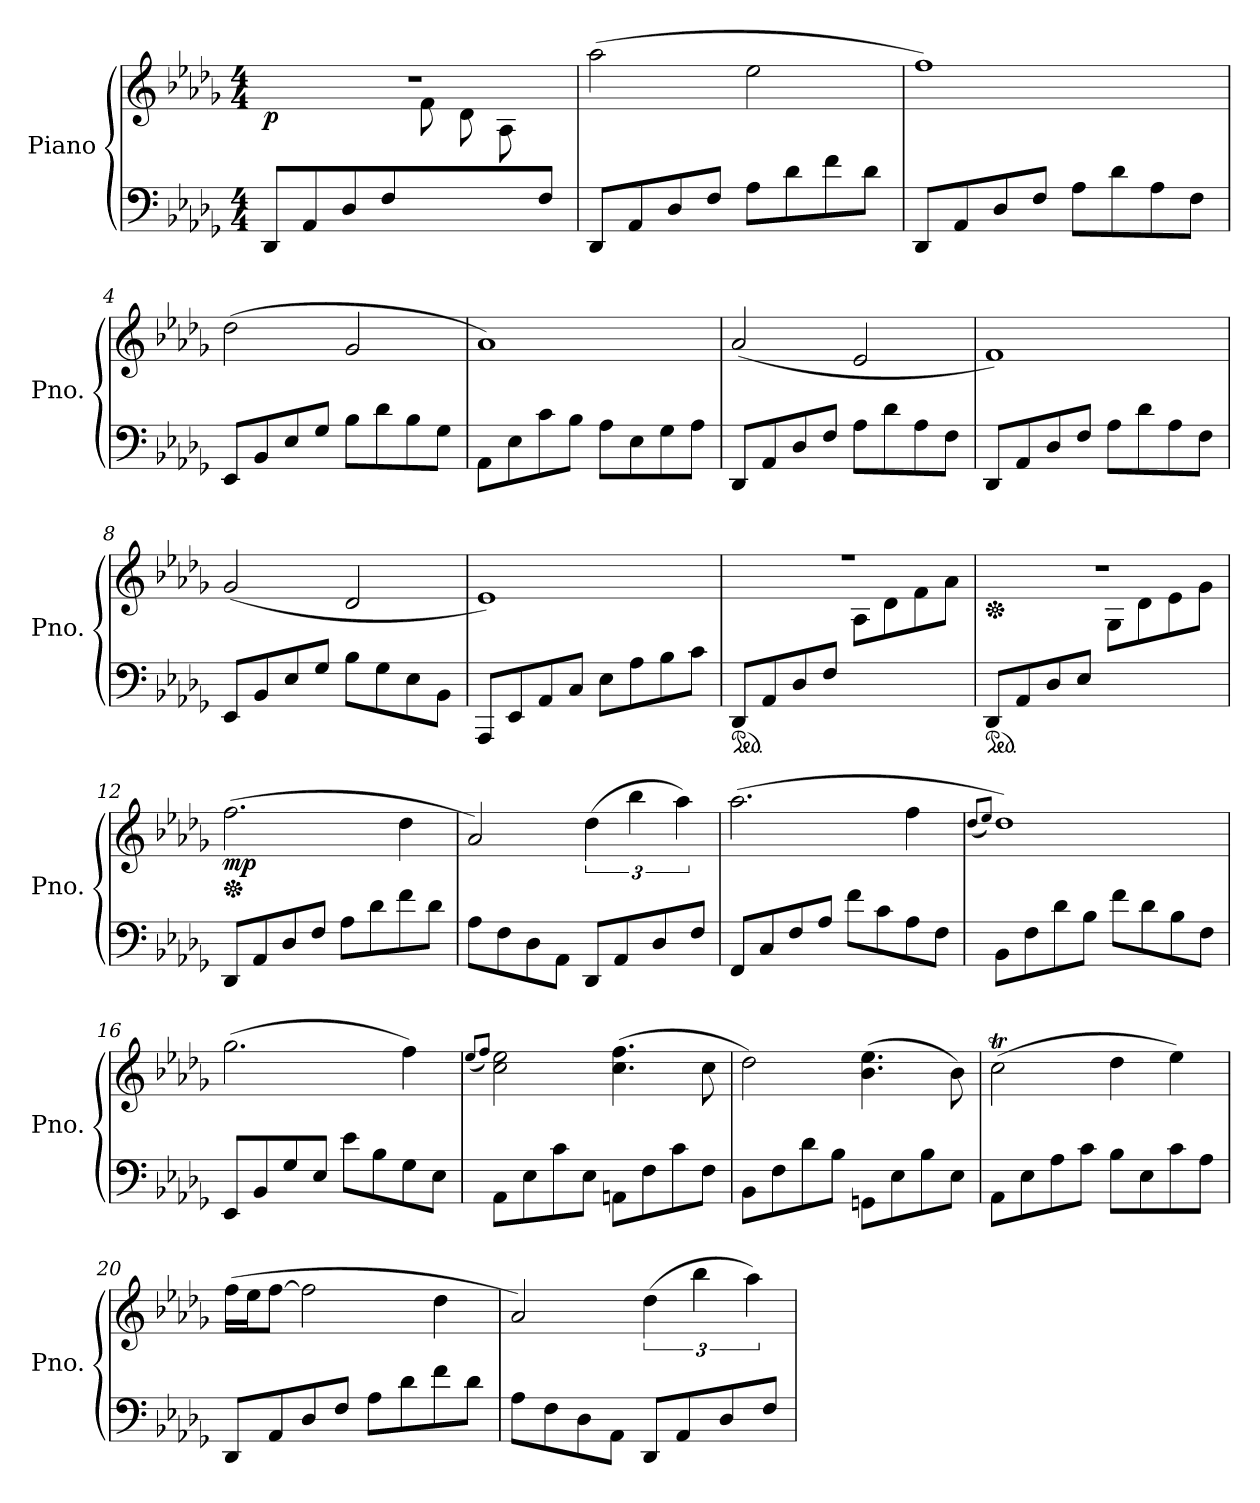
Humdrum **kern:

**kern	**kern	**dynam
*part1	*part1	*part1
*staff2	*staff1	*staff1/2
*I"Piano	*	*
*I'Pno.	*	*
*clefF4	*clefG2	*
*k[b-e-a-d-g-]	*k[b-e-a-d-g-]	*
*M4/4	*M4/4	*
*MM107	*MM107	*
=1	=1	=1
*	*^	*
!	!	!	!LO:DY:b
8DD-/L	1r	2ryy	p
8AA-/	.	.	.
8D-/	.	.	.
8F/J	.	.	.
4.ryy	.	8f\L	.
.	.	8d-\	.
.	.	8A-\	.
8F/J	.	8ryy	.
*	*v	*v	*
=2	=2	=2
8DD-/L	(>2aa-\	.
8AA-/	.	.
8D-/	.	.
8F/J	.	.
8A-\L	2ee-\	.
8d-\	.	.
8f\	.	.
8d-\J	.	.
=3	=3	=3
8DD-/L	1ff)	.
8AA-/	.	.
8D-/	.	.
8F/J	.	.
8A-\L	.	.
8d-\	.	.
8A-\	.	.
8F\J	.	.
=4	=4	=4
8EE-/L	(>2dd-\	.
8BB-/	.	.
8E-/	.	.
8G-/J	.	.
8B-\L	2g-/	.
8d-\	.	.
8B-\	.	.
8G-\J	.	.
!!LO:LB:g=z
=5	=5	=5
8AA-\L	1a-)	.
8E-\	.	.
8c\	.	.
8B-\J	.	.
8A-\L	.	.
8E-\	.	.
8G-\	.	.
8A-\J	.	.
=6	=6	=6
8DD-/L	(<2a-/	.
8AA-/	.	.
8D-/	.	.
8F/J	.	.
8A-\L	2e-/	.
8d-\	.	.
8A-\	.	.
8F\J	.	.
=7	=7	=7
8DD-/L	1f)	.
8AA-/	.	.
8D-/	.	.
8F/J	.	.
8A-\L	.	.
8d-\	.	.
8A-\	.	.
8F\J	.	.
=8	=8	=8
8EE-/L	(<2g-/	.
8BB-/	.	.
8E-/	.	.
8G-/J	.	.
8B-\L	2d-/	.
8G-\	.	.
8E-\	.	.
8BB-\J	.	.
=9	=9	=9
8AAA-/L	1e-)	.
8EE-/	.	.
8AA-/	.	.
8C/J	.	.
8E-\L	.	.
8A-\	.	.
8B-\	.	.
8c\J	.	.
!!LO:LB:g=z
=10	=10	=10
*ped	*	*
*	*^	*
(>8DD-/L	1r	2ryy	.
8AA-/	.	.	.
8D-/	.	.	.
8F/J	.	.	.
2ryy	.	8A-\L	.
.	.	8d-\	.
.	.	8f\	.
.	.	8a-\J)	.
=11	=11	=11	=11
*ped	*	*	*
*	*Xped	*	*
(>8DD-/L	1r	2ryy	.
8AA-/	.	.	.
8D-/	.	.	.
8E-/J	.	.	.
2ryy	.	8G-\L	.
.	.	8d-\	.
.	.	8e-\	.
.	.	8g-\J)	.
*	*v	*v	*
=12	=12	=12
*	*Xped	*
*	*^	*
!	!	!	!LO:DY:b
*	*v	*v	*
8DD-/L	(>2.ff\	mp
8AA-/	.	.
8D-/	.	.
8F/J	.	.
8A-\L	.	.
8d-\	.	.
8f\	4dd-\	.
8d-\J	.	.
=13	=13	=13
8A-\L	2a-/)	.
8F\	.	.
8D-\	.	.
8AA-\J	.	.
8DD-/L	(>6dd-\	.
8AA-/	.	.
.	6bb-\	.
8D-/	.	.
.	6aa-\)	.
8F/J	.	.
!!LO:LB:g=z
=14	=14	=14
8FF/L	(>2.aa-\	.
8C/	.	.
8F/	.	.
8A-/J	.	.
8f\L	.	.
8c\	.	.
8A-\	4ff\	.
8F\J	.	.
=15	=15	=15
.	(<8qdd-/L	.
.	8qee-/J)	.
8BB-\L	1dd-)	.
8F\	.	.
8d-\	.	.
8B-\J	.	.
8f\L	.	.
8d-\	.	.
8B-\	.	.
8F\J	.	.
=16	=16	=16
8EE-/L	(>2.gg-\	.
8BB-/	.	.
8G-/	.	.
8E-/J	.	.
8e-\L	.	.
8B-\	.	.
8G-\	4ff\)	.
8E-\J	.	.
=17	=17	=17
.	(<8qee-/L	.
.	8qff/J)	.
8AA-\L	2cc\ 2ee-\	.
8E-\	.	.
8c\	.	.
8E-\J	.	.
8AAn\L	(>4.cc\ 4.ff\	.
8F\	.	.
8c\	.	.
8F\J	8cc\	.
!!LO:LB:g=z
=18	=18	=18
8BB-\L	2dd-\)	.
8F\	.	.
8d-\	.	.
8B-\J	.	.
8GGn\L	(>4.b-\ 4.ee-\	.
8E-\	.	.
8B-\	.	.
8E-\J	8b-\)	.
=19	=19	=19
8AA-\L	(>2cct\	.
8E-\	.	.
8A-\	.	.
8c\J	.	.
8B-\L	4dd-\	.
8E-\	.	.
8c\	4ee-\)	.
8A-\J	.	.
=20	=20	=20
8DD-/L	(>16ff\LL	.
.	16ee-\J	.
8AA-/	[8ff\J	.
8D-/	2ff\]	.
8F/J	.	.
8A-\L	.	.
8d-\	.	.
8f\	4dd-\	.
8d-\J	.	.
=21	=21	=21
8A-\L	2a-/)	.
8F\	.	.
8D-\	.	.
8AA-\J	.	.
8DD-/L	(>6dd-\	.
8AA-/	.	.
.	6bb-\	.
8D-/	.	.
.	6aa-\)	.
8F/J	.	.
=	=	=
*-	*-	*-
